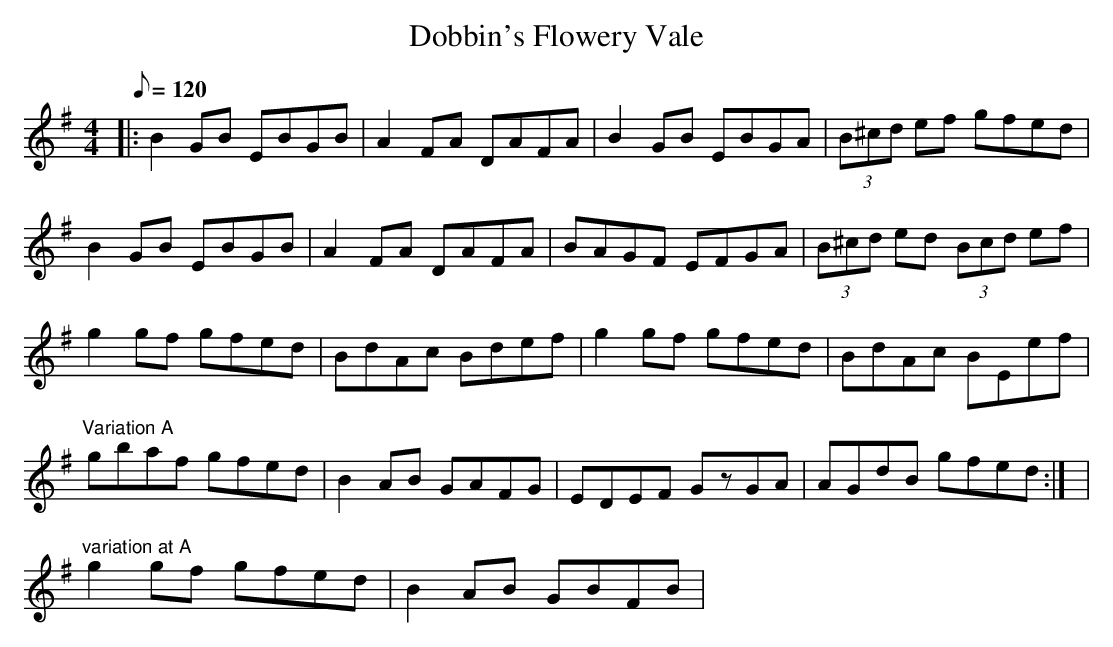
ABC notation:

X:1
T:Dobbin's Flowery Vale
M:4/4
L:1/8
Q:120
K:G
|:B2GB EBGB|A2FA DAFA|B2GB EBGA|(3B^cd ef gfed
|B2GB EBGB|A2FA DAFA|BAGF EFGA|(3B^cd ed (3Bcd ef
|g2gf gfed|BdAc Bdef|g2gf gfed|BdAc BEef|"Variation A" gbaf gfed
|B2AB GAFG|EDEF GzGA|AGdB gfed:|
|!"variation at A" g2gf gfed|B2AB GBFB|
